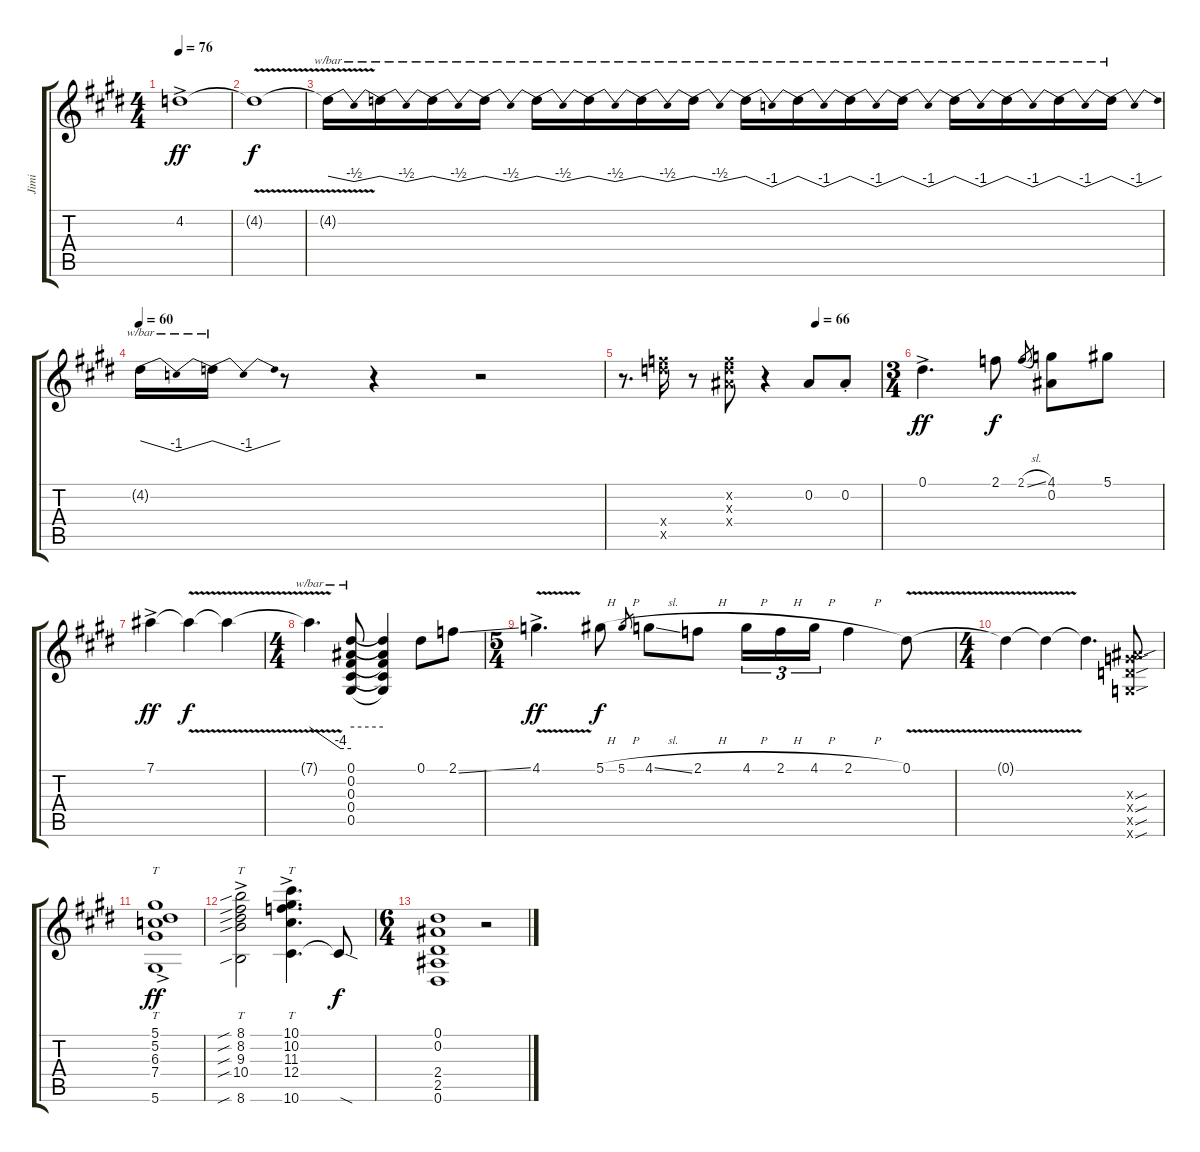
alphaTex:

\track ("Jimi" "Jimi") {instrument distortionguitar}
\staff {score tabs}
\tuning (Eb4 Bb3 Gb3 Db3 Ab2 Eb2) {hide}
\ts (4 4)
\tempo 76
\clef g2
\ks e
4.2{ac}.1{dy ff} |
4.2{v t}.1{dy f} |
4.2{t}.16{tbe (dip default 0 0 30 -2 60 0)} 4.2{t}.16{tbe (dip default 0 0 30 -2 60 0)} 4.2{t}.16{tbe (dip default 0 0 30 -2 60 0)} 4.2{t}.16{tbe (dip default 0 0 30 -2 60 0)} 4.2{t}.16{tbe (dip default 0 0 30 -2 60 0)} 4.2{t}.16{tbe (dip default 0 0 30 -2 60 0)} 4.2{t}.16{tbe (dip default 0 0 30 -2 60 0)} 4.2{t}.16{tbe (dip default 0 0 30 -2 60 0)} 4.2{t}.16{tbe (dip default 0 0 30 -4 60 0)} 4.2{t}.16{tbe (dip default 0 0 30 -4 60 0)} 4.2{t}.16{tbe (dip default 0 0 30 -4 60 0)} 4.2{t}.16{tbe (dip default 0 0 30 -4 60 0)} 4.2{t}.16{tbe (dip default 0 0 30 -4 60 0)} 4.2{t}.16{tbe (dip default 0 0 30 -4 60 0)} 4.2{t}.16{tbe (dip default 0 0 30 -4 60 0)} 4.2{t}.16{tbe (dip default 0 0 30 -4 60 0)} |
\tempo 60
4.2{t}.16{tbe (dip default 0 0 30 -4 60 0)} 4.2{t}.16{tbe (dip default 0 0 30 -4 60 0)} r.8 r.4 r.2 |
\tempo (66 0.75)
r.8{d} (16.4{x} 18.5{x}).16 r.8 (7.2{x} 8.3{x} 9.4{x}).8 r.4 0.2.8 0.2{st}.8 |
\ts (3 4)
0.1{ac}.4{d dy ff} 2.1.8{dy f} 2.1{sl}.8{gr} (4.1 0.2).8 5.1.8 |
7.1{ac}.4{dy ff} 7.1{v t}.4{dy f} 7.1{v t}.4 |
\ts (4 4)
7.1{t}.4{d tbe (custom default 0 0 45 -16 60 -16)} (0.1 0.2 0.3 0.4 0.5).8{tbe (hold default 0 0 60 0)} (0.1{t} 0.2{t} 0.3{t} 0.4{t} 0.5{t}).4 0.1.8 2.1{ss}.8 |
\ts (5 4)
4.1{v ac}.4{d dy ff} 5.1{h}.8{dy f} 5.1{h}.8{gr} 4.1{sl}.8 2.1{h}.8 4.1{h}.16{tu (3 2)} 2.1{h}.16{tu (3 2)} 4.1{h}.16{tu (3 2)} 2.1{h}.4 0.1{v}.8 |
\ts (4 4)
0.1{v t}.4 0.1{t}.4 0.1{t}.4{d} (4.3{sou x} 6.4{sou x} 6.5{sou x} 4.6{sou x}).8 |
(5.1{ac} 5.2{ac} 6.3{ac} 7.4{ac} 5.6{ac}).1{tt dy ff} |
(8.1{sib ac} 8.2{sib ac} 9.3{sib ac} 10.4{sib ac} 8.6{sib ac}).2{tt} (10.1{ac} 10.2{ac} 11.3{ac} 12.4{ac} 10.6{ac}).4{tt d} 10.6{sod t}.8{dy f} |
\ts (6 4)
(0.1 0.2 2.4 2.5 0.6).1 r.2
